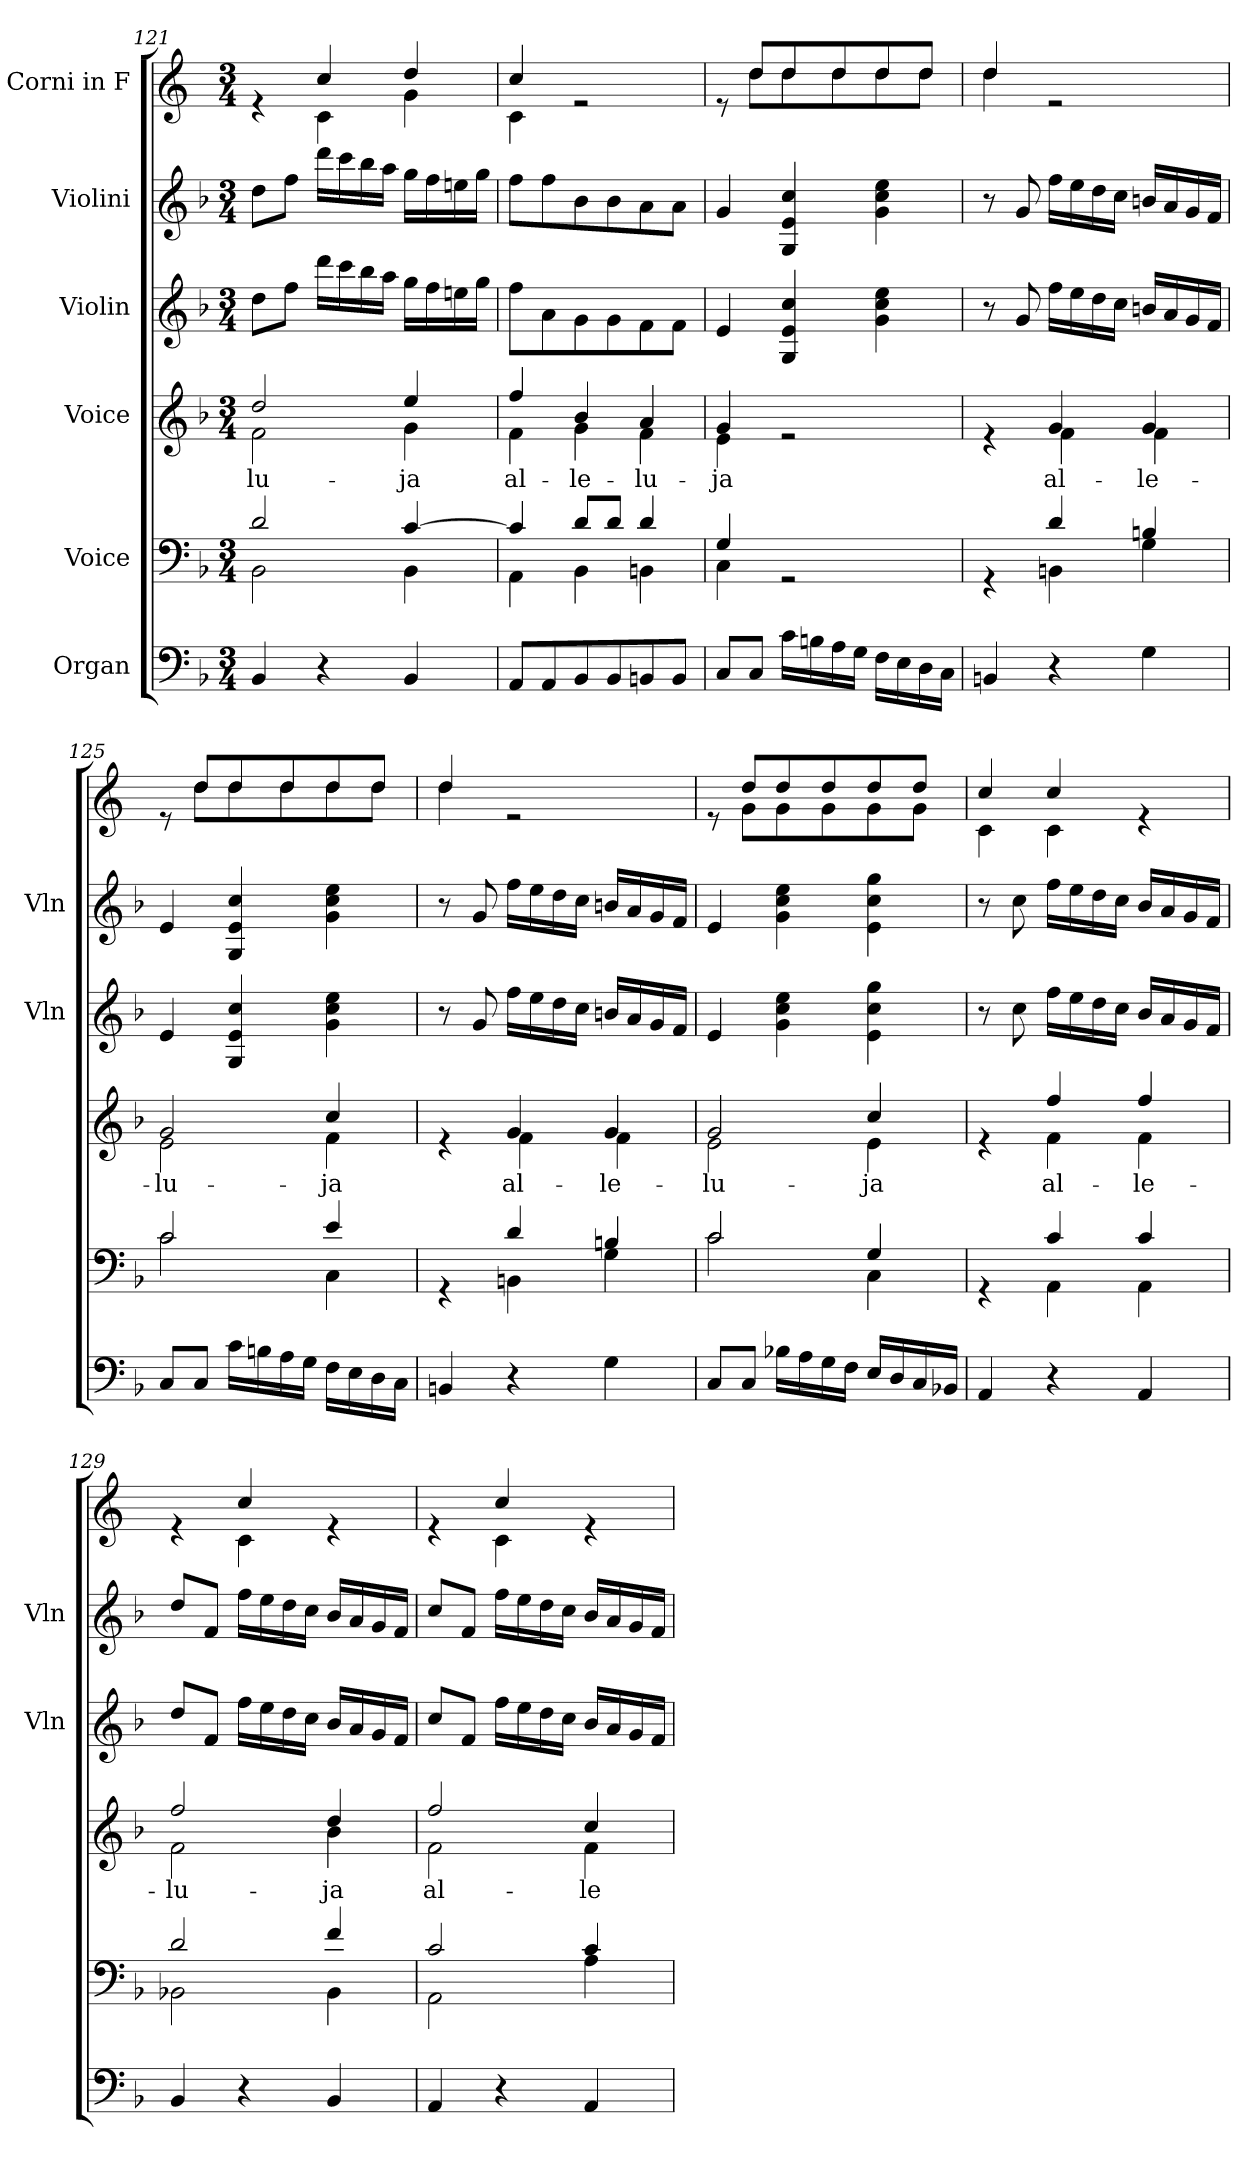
**kern	**kern	**kern	**text	**kern	**kern	**kern
*part6	*part5	*part4	*part4	*part3	*part2	*part1
*staff6	*staff5	*staff4	*staff4	*staff3	*staff2	*staff1
*I"Organ	*I"Voice	*I"Voice	*	*I"Violin	*I"Violini	*I"Corni in F
*	*	*	*	*I'Vln	*I'Vln	*
*clefF4	*clefF4	*clefG2	*	*clefG2	*clefG2	*clefG2
*	*	*	*	*	*	*ITrd4c7
*k[b-]	*k[b-]	*k[b-]	*	*k[b-]	*k[b-]	*k[b-]
*M3/4	*M3/4	*M3/4	*	*M3/4	*M3/4	*M3/4
=121	=121	=121	=121	=121	=121	=121
*	*^	*	*	*	*	*
!	!	!	!	!LO:LY:b	!	!	!
*	*	*	*^	*	*	*	*^
4BB-/	2d/	2BB-\	2dd/	2f\	-lu-	8dd\L	8dd\L	4re	4ryy
.	.	.	.	.	.	8ff\J	8ff\J	.	.
4r	.	.	.	.	.	16ddd\LL	16ddd\LL	4f/	4F\
.	.	.	.	.	.	16ccc\	16ccc\	.	.
.	.	.	.	.	.	16bb-\	16bb-\	.	.
.	.	.	.	.	.	16aa\JJ	16aa\JJ	.	.
!	!	!	!	!	!LO:LY:b	!	!	!	!
4BB-/	[4c/	4BB-\	4ee/	4g\	-ja	16gg\LL	16gg\LL	4g/	4c\
.	.	.	.	.	.	16ff\	16ff\	.	.
.	.	.	.	.	.	16een\	16een\	.	.
.	.	.	.	.	.	16gg\JJ	16gg\JJ	.	.
=122	=122	=122	=122	=122	=122	=122	=122	=122	=122
!	!	!	!	!	!LO:LY:b	!	!	!	!
8AA/L	4c/]	4AA\	4ff/	4f\	al-	8ff\L	8ff\L	4f/	4F\
8AA/	.	.	.	.	.	8a\	8ff\	.	.
!	!	!	!	!	!LO:LY:b	!	!	!	!
8BB-/	8d/L	4BB-\	4b-/	4g\	-le-	8g\	8b-\	2re	2ryy
8BB-/	8d/J	.	.	.	.	8g\	8b-\	.	.
!	!	!	!	!	!LO:LY:b	!	!	!	!
8BBn/	4d/	4BBn\	4a/	4f\	-lu-	8f\	8a\	.	.
8BB/J	.	.	.	.	.	8f\J	8a\J	.	.
!!LO:PB:g=z	!!
=123	=123	=123	=123	=123	=123	=123	=123	=123	=123
!	!	!	!	!	!LO:LY:b	!	!	!	!
8C/L	4G/	4C\	4g/	4e\	-ja	4e/	4g/	8re	8ryy
8C/J	.	.	.	.	.	.	.	8g/L	8g\L
16c\LL	2rGG	2ryy	2re	2ryy	.	4G/ 4e/ 4cc/	4G/ 4e/ 4cc/	8g/	8g\
16Bn\	.	.	.	.	.	.	.	.	.
16A\	.	.	.	.	.	.	.	8g/	8g\
16G\JJ	.	.	.	.	.	.	.	.	.
16F\LL	.	.	.	.	.	4g\ 4cc\ 4ee\	4g\ 4cc\ 4ee\	8g/	8g\
16E\	.	.	.	.	.	.	.	.	.
16D\	.	.	.	.	.	.	.	8g/J	8g\J
16C\JJ	.	.	.	.	.	.	.	.	.
=124	=124	=124	=124	=124	=124	=124	=124	=124	=124
4BBn/	4rGG	4ryy	4re	4ryy	.	8r	8r	4g/	4g\
.	.	.	.	.	.	8g/	8g/	.	.
!	!	!	!	!	!LO:LY:b	!	!	!	!
4r	4d/	4BBn\	4g/	4f\	al-	16ff\LL	16ff\LL	2re	2ryy
.	.	.	.	.	.	16ee\	16ee\	.	.
.	.	.	.	.	.	16dd\	16dd\	.	.
.	.	.	.	.	.	16cc\JJ	16cc\JJ	.	.
!	!	!	!	!	!LO:LY:b	!	!	!	!
4G\	4Bn/	4G\	4g/	4f\	-le-	16bn/LL	16bn/LL	.	.
.	.	.	.	.	.	16a/	16a/	.	.
.	.	.	.	.	.	16g/	16g/	.	.
.	.	.	.	.	.	16f/JJ	16f/JJ	.	.
=125	=125	=125	=125	=125	=125	=125	=125	=125	=125
!	!	!	!	!	!LO:LY:b	!	!	!	!
8C/L	2c/	2c\	2g/	2e\	-lu-	4e/	4e/	8re	8ryy
8C/J	.	.	.	.	.	.	.	8g/L	8g\L
16c\LL	.	.	.	.	.	4G/ 4e/ 4cc/	4G/ 4e/ 4cc/	8g/	8g\
16Bn\	.	.	.	.	.	.	.	.	.
16A\	.	.	.	.	.	.	.	8g/	8g\
16G\JJ	.	.	.	.	.	.	.	.	.
!	!	!	!	!	!LO:LY:b	!	!	!	!
16F\LL	4e/	4C\	4cc/	4f\	-ja	4g\ 4cc\ 4ee\	4g\ 4cc\ 4ee\	8g/	8g\
16E\	.	.	.	.	.	.	.	.	.
16D\	.	.	.	.	.	.	.	8g/J	8g\J
16C\JJ	.	.	.	.	.	.	.	.	.
=126	=126	=126	=126	=126	=126	=126	=126	=126	=126
4BBn/	4rGG	4ryy	4re	4ryy	.	8r	8r	4g/	4g\
.	.	.	.	.	.	8g/	8g/	.	.
!	!	!	!	!	!LO:LY:b	!	!	!	!
4r	4d/	4BBn\	4g/	4f\	al-	16ff\LL	16ff\LL	2re	2ryy
.	.	.	.	.	.	16ee\	16ee\	.	.
.	.	.	.	.	.	16dd\	16dd\	.	.
.	.	.	.	.	.	16cc\JJ	16cc\JJ	.	.
!	!	!	!	!	!LO:LY:b	!	!	!	!
4G\	4Bn/	4G\	4g/	4f\	-le-	16bn/LL	16bn/LL	.	.
.	.	.	.	.	.	16a/	16a/	.	.
.	.	.	.	.	.	16g/	16g/	.	.
.	.	.	.	.	.	16f/JJ	16f/JJ	.	.
!!LO:LB:g=z	!!
=127	=127	=127	=127	=127	=127	=127	=127	=127	=127
!	!	!	!	!	!LO:LY:b	!	!	!	!
8C/L	2c/	2c\	2g/	2e\	-lu-	4e/	4e/	8re	8ryy
8C/J	.	.	.	.	.	.	.	8g/L	8c\L
16B-X\LL	.	.	.	.	.	4g\ 4cc\ 4ee\	4g\ 4cc\ 4ee\	8g/	8c\
16A\	.	.	.	.	.	.	.	.	.
16G\	.	.	.	.	.	.	.	8g/	8c\
16F\JJ	.	.	.	.	.	.	.	.	.
!	!	!	!	!	!LO:LY:b	!	!	!	!
16E/LL	4G/	4C\	4cc/	4e\	-ja	4e\ 4cc\ 4gg\	4e\ 4cc\ 4gg\	8g/	8c\
16D/	.	.	.	.	.	.	.	.	.
16C/	.	.	.	.	.	.	.	8g/J	8c\J
16BB-X/JJ	.	.	.	.	.	.	.	.	.
=128	=128	=128	=128	=128	=128	=128	=128	=128	=128
4AA/	4rGG	4ryy	4re	4ryy	.	8r	8r	4f/	4F\
.	.	.	.	.	.	8cc\	8cc\	.	.
!	!	!	!	!	!LO:LY:b	!	!	!	!
4r	4c/	4AA\	4ff/	4f\	al-	16ff\LL	16ff\LL	4f/	4F\
.	.	.	.	.	.	16ee\	16ee\	.	.
.	.	.	.	.	.	16dd\	16dd\	.	.
.	.	.	.	.	.	16cc\JJ	16cc\JJ	.	.
!	!	!	!	!	!LO:LY:b	!	!	!	!
4AA/	4c/	4AA\	4ff/	4f\	-le-	16b-/LL	16b-/LL	4re	4ryy
.	.	.	.	.	.	16a/	16a/	.	.
.	.	.	.	.	.	16g/	16g/	.	.
.	.	.	.	.	.	16f/JJ	16f/JJ	.	.
=129	=129	=129	=129	=129	=129	=129	=129	=129	=129
!	!	!	!	!	!LO:LY:b	!	!	!	!
4BB-/	2d/	2BB-X\	2ff/	2f\	-lu-	8dd/L	8dd/L	4re	4ryy
.	.	.	.	.	.	8f/J	8f/J	.	.
4r	.	.	.	.	.	16ff\LL	16ff\LL	4f/	4F\
.	.	.	.	.	.	16ee\	16ee\	.	.
.	.	.	.	.	.	16dd\	16dd\	.	.
.	.	.	.	.	.	16cc\JJ	16cc\JJ	.	.
!	!	!	!	!	!LO:LY:b	!	!	!	!
4BB-/	4f/	4BB-\	4dd/	4b-\	-ja	16b-/LL	16b-/LL	4re	4ryy
.	.	.	.	.	.	16a/	16a/	.	.
.	.	.	.	.	.	16g/	16g/	.	.
.	.	.	.	.	.	16f/JJ	16f/JJ	.	.
=130	=130	=130	=130	=130	=130	=130	=130	=130	=130
!	!	!	!	!	!LO:LY:b	!	!	!	!
4AA/	2c/	2AA\	2ff/	2f\	al-	8cc/L	8cc/L	4re	4ryy
.	.	.	.	.	.	8f/J	8f/J	.	.
4r	.	.	.	.	.	16ff\LL	16ff\LL	4f/	4F\
.	.	.	.	.	.	16ee\	16ee\	.	.
.	.	.	.	.	.	16dd\	16dd\	.	.
.	.	.	.	.	.	16cc\JJ	16cc\JJ	.	.
!	!	!	!	!	!LO:LY:b	!	!	!	!
4AA/	4c/	4A\	4cc/	4f\	-le-	16b-/LL	16b-/LL	4re	4ryy
.	.	.	.	.	.	16a/	16a/	.	.
.	.	.	.	.	.	16g/	16g/	.	.
.	.	.	.	.	.	16f/JJ	16f/JJ	.	.
*	*v	*v	*	*	*	*	*	*v	*v
*	*	*v	*v	*	*	*	*
=	=	=	=	=	=	=
*-	*-	*-	*-	*-	*-	*-
